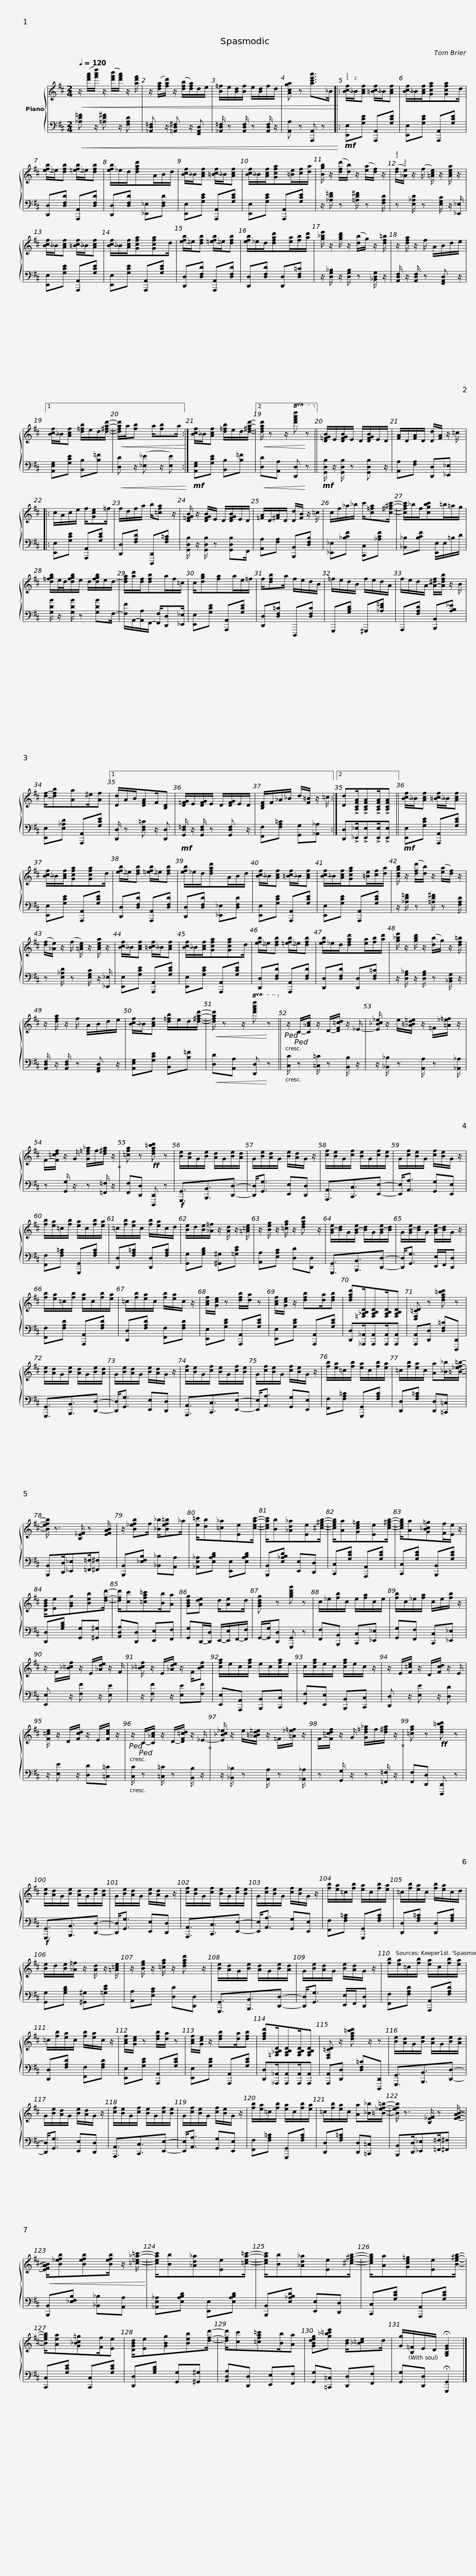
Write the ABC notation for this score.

X:1
%%score { 1 | 2 }
L:1/8
Q:1/4=120
M:2/4
I:linebreak $
K:D
V:1 treble
V:2 bass
V:1
!<(! z/ ([d'f'a']/[f'a'd'']/) z/ ([d'f'b']/[d'f'a']/) z/ [ad'f']/ | z/ ([dfa]/[fad']/) z/ ([dfb]/[dfa]/)d/e/ | [B-=f]/e/[Bd]/[B-f]/ e/[Bd]/f/d/ | [Acga] z [ac'e'a']>_B!<)! |: !1!!1![Bc-f-]/!2!_B/[Acf] [=Bc-f-]/_B/[Acf] |$ %5
 [Bc-f-]/_B/[Acf]/[Gcfa][Gcfa]d/ | [ef-b-]/_e/[dfb] [=ef-b-]/_e/[dfb] | [efb]/_e/d/[dfad']A/B/d/ | [Bc-f-]/_B/[Acf] [=Bc-f-]/_B/[Acf] | [Bc-f-]/_B/[Acf]/[Gcfa][=Be]/[cf]/[da]/ |$ %10
 [Bgb]/ z/ ([dfd']/[db]/) z/ ([ea]/[df]/) z/ | (!2!!4![df]/!2!!3![_Ae]/) z/ (f/ [=Ace]/) z/ [Acea]/ z/ | [Bc-f-]/_B/[Acf] [=Bc-f-]/_B/[Acf] | [Bc-f-]/_B/[Acf]/[Gcfa][Gcfa]d/ | [ef-b-]/_e/[dfb] [=ef-b-]/_e/[dfb] |$ %15
 [efb]/_e/d/[dfad'][ea]/[fb]/[ad']/ | [g_be']/ z/ [gbd']/ z/ ([db]/g/) z/ [df=b]/ | z/ [dfa]/ z/ f/ A/B/d/e/ |1 [Bc-f-]/_B/[Acf] [d=fb]/e/d/[d^fad']/- |!<(! [dfad']/a/[fb] a/[fb]a/!<)! :|$ %20
 [Bc-f-]/_B/[Acf] [d=fb]/e/d/[d^fad']/- |2!<(! [dfad']/ z z/!8va(! [d'f'a'd'']!<)! z!8va)! || [D=FGB]/E/[DFGB]/E/ D/[DFGB]/E/D/ | [FA]/D/[FA]/D/ [Dd]/[FA]/ z/ =c/ |: c/A/c/e/ f/[Gce]=f/ |$ %25
 f/d/f/a/ b/[=cfa] z/ | [D=FGB]/ z/ [DFGB]/E/ D/[DFGB]/E/D/ | [=FA]/D/[^FA]/D/ [Dd]/[FB]/ z/ =c/ | c/f/_a/_b/ c'/[c=fa][c^f^ac']/- |$ [cfac']/_b/f/[cgbc']=b/=a/g/ | %30
 [d=fgb]/e/4d/4[dfgb]/e/ d/[dfgb]/e/d/- | [dfa]/[ad']/[df]/[dfb]a/f/=c/ | c/[dgb][fa]a/e/=f/ | f/[dfb]a/ f/e/d/B/ |$ =f/e/d/B/ f/e/d/A/ | %35
 f/e/d/A/- [A-^df]/[Adfb]/ z/ B/ | [df]/-[dfb][Aa]^e/[Af] |1 [Dd]/A/B/[DFA]F/[B,D] | [D=FG]/E/[DFG]/E/ D/[DFG]/E/D/ |$ [B,DF]/F/_A/_B/ d/[F=B]/ z/ =c/ :|2 %40
 [Dd]!>![A,CFA]/!>![A,CFA]!>![A,CFA]/!>![A,CFA] || [Bc-f-]/_B/[Acf] [=Bc-f-]/_B/[Acf] | [Bc-f-]/_B/[Acf]/[Gcfa][Gcfa]d/ | [ef-b-]/_e/[dfb] [=ef-b-]/_e/[dfb] |$ [efb]/_e/d/[dfad']A/B/d/ | %45
 [Bc-f-]/_B/[Acf] [=Bc-f-]/_B/[Acf] | [Bc-f-]/_B/[Acf]/[Gcfa][=Be]/[cf]/[da]/ | [Bdgb]/ z/ ([dfd']/[db]/) z/ ([ea]/[df]/) z/ | ([df]/[_Ae]/) z/ (f/ [=Ace]/) z/ [Acea]/ z/ |$ [Bc-f-]/_B/[Acf] [=Bc-f-]/_B/[Acf] | %50
 [Bc-f-]/_B/[Acf]/[Gcfa][Gcfa]d/ | [ef-b-]/_e/[dfb] [=ef-b-]/_e/[dfb] | [efb]/_e/d/[dfad'][ea]/[fb]/[ad']/ | [g_be']/ z/ [gbd']/ z/ ([db]/g/) z/ [df=b]/ |$ z/ [dfa]/ z/ f/ A/B/d/e/ | %55
 [Bc-f-]/_B/[Acf] [d=fb]/e/d/[d^fad']/- |!<(! [dfad']/ z z/!8va(! [d'f'a'd'']!<)! z!8va)! ||!ped! z/!ped! C/-[C_Ac]/ z/ D/-[DF=cd]/ z/ _E/- |$ [E_Bc_e]/ z/ e/[_A=Bd=e]/ z/ =F/[=A_e=f]/ z/ | F/-[F=cdf]/ z/ G/ [Gd=f_a]/f/[d^fa]/ z/!ped-up! | %60
 [=cfa] z!ff! [dfa=c'd'] z | [Be]/[Ad]/G/[Be]/ [Ad]/G/[Be]/[Ad]/ | G/[Be]/[Ad]/G/ [Be]/[Ad]/G/ z/ |$ [cf]/[Be]/G/[cf]/ [Be]/G/[cf]/[Be]/ | G/[cf]/[Be]/G/ [cf]/[Be]/G/ z/ | %65
 [fb]/[ea]/=c/[fb]/ [ea]/c/[fb]/[ea]/ | =c/[fb]/[ea]/c/ [fb]/[ea]/c/d/ | [Be]/d/[Be]/[_A=f]/ z/ [Ad]/ z/ [=A=ce]/ |$ z/ [Beg]/ z/ [=cfa]/ z/ [dfad'] z/ | [GB-e]/[Bd]/G/[GB-e]/ [Bd]/G/[GB-e]/[Bd]/ | %70
 G/[GB-e]/[Bd]/G/ [GB-e]/[Bd]/G/ z/ | [fb]/[ea]/=c/[fb]/ [ea]/c/[fb]/[ea]/ | =c/[fb]/[ea]/c/ [fb]/[ea]/c/ z/ |$ [Acf]/[Gce]/ z [dfb]/[da]/ z | [Acf]/[Gce]/ z/ [dfb][da]/[dfb] | %75
 [dfad'][=F,_A,B,D]/[F,A,B,D][F,A,B,D]/[F,A,B,D] | [D,F,=CD] z [dfa=c'd'] z | [Be]/[Ad]/G/[Be]/ [Ad]/G/[Be]/[Ad]/ | G/[Be]/[Ad]/G/ [Be]/[Ad]/G/ z/ |$ [cf]/[Be]/G/[cf]/ [Be]/G/[cf]/[Be]/ | %80
 G/[cf]/[Be]/G/ [cf]/[Be]/G/ z/ | [fb]/[ea]/=c/[fb]/ [ea]/c/[fb]/[ea]/ | =c/[fb]/[ea]/c/ [Aa][_B_b]/[=B_ef=b]/- | [Befb]/ z3/2 [B,_EF]/ z [EFAB]/ |$ z/ [B_efb]f/ [_B_b]/[Bef=b]_a/ | %85
 [e=c']/[db][=c_a][Ee][ceac']/- | [ceac']/[Bb][_Ad_a][Ee][^ce^gb]/- | [cegb]/[Aa][Gce=g][Ee][ce^gb]/- | [cegb]/[Aa][G_Bc=g][Ff]/[Ee]/ z/ |$ [DGBd]/[Ee][GBg][Beb][dfd']/- | %90
 [dfd']/[cc'][=cfa=c'][Bb]/[Aa] | [GBdg][Ade] d/[Ae]d/ | [GBdg] z [gbd'g'] z | c/_e/[fb]/c/ e/[fa]/c/e/ | [fb]/c/_e/[fa]/ c/e/[fb]/ z/ |$ %95
 z/ F/[_B=cf]/ z/ E/[_Ade]/ z/ F/ | [_B=cf]/ z/ E/[_Ade]/ z/ F/[Bcf] | [cfa]/e/c/[cfa]/ e/c/[cfa]/e/ | c/[cfa]/e/c/ [cfa]/e/c/ z/ | z/ E/[F=ce]/ z/ D/[Fcd]/ z/ E/ |$ %100
 [F=ce]/ z/ D/[Fcd]/ z/ E/[Fce]/ z/ |!ped! z/!ped! C/-[C_Ac]/ z/ D/-[DF=cd]/ z/ _E/-!ped-up! | [E_Bc_e]/ z/ e/[_A=Bd=e]/ z/ =F/[=A_e=f]/ z/ | F/-[F=cdf]/ z/ G/ [Gd=f_a]/f/[d^fa]/ z/!ped-up! |$ [=cfa] z!ff! [dfa=c'd'] z | %105
 [Be]/[Ad]/G/[Be]/ [Ad]/G/[Be]/[Ad]/ | G/[Be]/[Ad]/G/ [Be]/[Ad]/G/ z/ | [cf]/[Be]/G/[cf]/ [Be]/G/[cf]/[Be]/ | G/[cf]/[Be]/G/ [cf]/[Be]/G/ z/ | [fb]/[ea]/=c/[fb]/ [ea]/c/[fb]/[ea]/ |$ %110
 =c/[fb]/[ea]/c/ [fb]/[ea]/c/d/ | [Be]/d/[Be]/[_A=f]/ z/ [Ad]/ z/ [=A=ce]/ | z/ [Beg]/ z/ [=cfa]/ z/ [dfad'] z/ | [Be]/[Ad]/G/[Be]/ [Ad]/G/[Be]/[Ad]/ | G/[Be]/[Ad]/G/ [Be]/[Ad]/G/ z/ |$ %115
 [fb]/[ea]/=c/[fb]/ [ea]/c/[fb]/[ea]/ | =c/[fb]/[ea]/c/ [fb]/[ea]/c/ z/ | [Acf]/[Gce]/ z [dfb]/[da]/ z | [Acf]/[Gce]/ z/ [dfb][da]/[dfb] | [dfad'][=F,_A,B,D]/[F,A,B,D][F,A,B,D]/[F,A,B,D] |$ %120
 [D,F,=CD] z/ [dfa=c'd'] z/ z | [Be]/[Ad]/G/[Be]/ [Ad]/G/[Be]/[Ad]/ | G/[Be]/[Ad]/G/ [Be]/[Ad]/G/ z/ | [cf]/[Be]/G/[cf]/ [Be]/G/[cf]/[Be]/ | G/[cf]/[Be]/G/ [cf]/[Be]/G/ z/ | %125
 [fb]/[ea]/=c/[fb]/ [ea]/c/[fb]/[ea]/ |$ =c/[fb]/[ea]/c/ [Aa][_B_b]/[=B_ef=b]/- | [Befb]/ z3/2 [B,_EF]/ z [EFAB]/- |!<(! [EFAB]/[B_efb][Befb][Befb]/ z/ [=c=e_a=c']/-!<)! | [ceac']/[Bb][_Ad_a][Ee][=cea=c']/- |$ %130
 [ceac']/[Bb][_Ad_a][Ee][^ce^gb]/- | [cegb]/[Aa][Gce=g][Ee][Be^gb]/- | [Begb]/[Aea][G_Bc=g][Ff]/[Ee] | [DGBd]/[Ee][GBg][Beb][dfd']/- | [dfd']/[cc'][=cfa=c'][Bb]/[Aa] |$ %135
 [GBdeg][g_b=c'e'] [Bd]/[_B=ce]d/ | [Gg]/[B,=F]/E/D/ !fermata![G,B,EG]2 |] %137
V:2
!<(! [_A,D=F] z/ [=A,D^F] z/ [F,A,D] | [_A,,D,=F,] z/ [=A,,D,^F,] z/ [F,,A,,D,] | [_A,,D,=F,]/ z [A,,D,F,]/ z [A,,D,F,]/ z/ | [A,,A,] z [A,,,A,,] z!<)! |:!mf! [E,,E,][G,CE] [A,,,A,,][G,CE] |$ %5
 [E,,E,][G,CE] [A,,,A,,][G,CE] | [D,,D,][D,F,D] [A,,,A,,][D,F,D] | [D,,D,][D,F,D] [_E,,_E,][D,F,D] | [E,,E,][G,CE] [A,,,A,,][G,CE] | [E,,E,][G,CE] [A,,,A,,][G,CE] |$ %10
 z/ [_A,D=F]/ z [=A,D^F]/ z [F,A,D]/ | z [E,_A,D]/ z [E,G,C]/ z/ [_E,,_E,]/ | [E,,E,][G,CE] [A,,,A,,][G,CE] | [E,,E,][G,CE] [A,,,A,,][G,CE] | [D,,D,][D,F,D] [A,,,A,,][D,F,D] |$ %15
 [D,,D,][D,F,D] [D,,D,][D,F,=C] | z/ [D,G,_B,]/ z/ [D,G,B,]/ z [_B,,D,G,]/ z/ | [A,,D,F,]/ z/ [A,,D,F,]/ z [F,,A,,D,] z/ |1 [A,,E,G,][G,CE] [B,,B,][B,=F] |!<(! [D,D] z/ ([_E,_E] z/ [E,E])!<)! :|$ %20
!mf! [A,,E,G,][G,CE] [B,,B,][B,=F] |2!<(! [D,D][A,,A,] [D,,D,]!<)! z ||!mf! [G,,D,B,]/ z/ [G,,D,B,]/ z [G,,D,B,] z/ | [A,,A,][F,A,] [D,,D,][_E,,_E,] |: [E,,E,][G,CE] [A,,,A,,][G,CE] |$ %25
 [D,,D,][F,A,D] [D,,,D,,][F,A,=C] | [G,,D,B,]/ z/ [G,,D,B,]/ z [G,,D,B,]F,,/ | [A,,A,][F,A,] [B,,,B,,][D,F,B,] | [_E,,_E,][_B,CF] [C,,C,][_A,CF] |$ [_B,,_B,][B,CF] [E,,E,]/E,/=B,/D/ | %30
 [G,DB]/ z/ [G,DB]/ z [G,DB]F,/- | [F,F]/A,,/-[A,,A,]/F,,/- [F,,F,]/[D,,D,][_E,,_E,]/ | [E,,E,][G,CE] [A,,,A,,][G,CE] | [D,,D,][D,F,=C] D,,,[D,F,C] |$ G,,,[G,B,D] ^G,,,[_A,D=F] | %35
 A,,,[F,A,D] [B,,,B,,][A,B,_E] | [E,,E,][E,_A,D] [A,,,A,,][G,CE] |1 [D,,D,]/ z [D,F,=C] z/ [D,,D,] |!mf! [G,,D,=F,]/ z/ [G,,D,F,]/ z [G,,D,F,] z/ |$ [F,,F,][F,A,=C] [G,,G,][_A,,_A,] :|2 %40
 [D,,D,]!>![_E,,_E,]/!>![E,,E,]!>![E,,E,]/!>![E,,E,] ||!mf! [E,,E,][G,CE] [A,,,A,,][G,CE] | [E,,E,][G,CE] [A,,,A,,][G,CE] | [D,,D,][D,F,D] [A,,,A,,][D,F,D] |$ [D,,D,][D,F,D] [_E,,_E,][D,F,D] | %45
 [E,,E,][G,CE] [A,,,A,,][G,CE] | [E,,E,][G,CE] [A,,,A,,][G,CE] | z/ [_A,D=F]/ z [=A,D^F]/ z [F,A,D]/ | z [E,_A,D]/ z [E,G,C]/ z/ [_E,,_E,]/ |$ [E,,E,][G,CE] [A,,,A,,][G,CE] | %50
 [E,,E,][G,CE] [A,,,A,,][G,CE] | [D,,D,][D,F,D] [A,,,A,,][D,F,D] | [D,,D,][D,F,D] [D,,D,][D,F,=C] | z/ [D,G,_B,]/ z/ [D,G,B,]/ z [_B,,D,G,]/ z/ |$ [A,,D,F,]/ z/ [A,,D,F,]/ z [F,,A,,D,] z/ | %55
 [A,,E,G,][G,CE] [B,,B,][B,=F] |!<(! [D,D][A,,A,] [D,,D,]!<)! z || [C,C]/ z [=C,=C]/ z [B,,B,]/ z/ |$ z/ [_B,,_B,]/ z [A,,A,]/ z [_A,,_A,]/ | z [G,,G,]/ z/ z [=F,,=F,]/ z/ | %60
 [F,,F,][D,,D,] [D,,,D,,] z |!f! [G,,,G,,]3/2[B,,,B,,]3/2[D,,D,]- | [D,,D,]<[G,,G,] [E,,E,][D,,D,] |$ [A,,,A,,]3/2[C,,C,]3/2[E,,E,]- | [E,,E,]<[A,,A,] [G,,G,][E,,E,] | %65
 [F,,F,][F,A,=C] [G,,,G,,][F,A,C] | [D,,D,][F,A,=C] [D,,D,][F,A,C] | [G,,G,][G,B,D] [^G,,^G,][=G,CE] |$ [A,,A,][E,A,C] [D,D][D,,D,] | [G,,,G,,]3/2[B,,,B,,]3/2[D,,D,]- | %70
 [D,,D,]<[G,,G,] [E,,E,]/F,,/[D,,D,] | [F,,F,][F,A,D] [A,,,A,,][F,A,D] | [D,,D,][F,A,D] [F,,F,][F,A,D] |$ [E,,E,][G,CE] [A,,,A,,][G,CE] | [E,,E,][G,CE] [A,,,A,,][G,CE] | %75
 [D,,D,][_A,,,_A,,]/[A,,,A,,][A,,,A,,]/[A,,,A,,] | [A,,,A,,][D,,D,] [D,F,=C][D,,,D,,] | [G,,,G,,]3/2[B,,,B,,]3/2[D,,D,]- | [D,,D,]<[G,,G,] [E,,E,][D,,D,] |$ [A,,,A,,]3/2[C,,C,]3/2[E,,E,]- | %80
 [E,,E,]<[A,,A,] [G,,G,][E,,E,] | [F,,F,][F,A,=C] [G,,,G,,][F,A,C] | [D,,D,][F,A,=C] [D,,D,][=C,,=C,] | [B,,,B,,][D,,D,]/[_E,,_E,][=F,,=F,]/[^F,,^F,] |$ [B,,,B,,][_E,F,B,] [_B,,_B,][A,,A,] | %85
 [_A,,E,_A,][E,A,B,D] [E,,E,][E,A,B,D] | [B,,,B,,][E,_A,B,D] [E,,E,][D,,D,] | [C,,C,][G,CE] [A,,,A,,][G,CE] | [C,,C,][G,CE] [B,,,B,,][G,CE] |$ [D,,D,][G,B,D] [G,,G,][^G,,^G,] | %90
 [A,,D,A,][D,,D,] [E,,E,][F,,F,] | [G,,G,]D,,/-[D,,D,]/ E,,/-[E,,E,]/F,,/-[F,,F,]/ | G,,/-[G,,G,]/[D,,D,] [G,,,G,,] z | [F,,F,][B,,,B,,] [C,,C,][_E,,_E,] | [G,,G,][F,,F,] [C,,C,][_E,,_E,] |$ %95
 [E,,E,] z/ [F,F] z/ [E,E] | z/ [F,F] z/ [E,E][F,F] | [E,,E,][A,,,A,,] [B,,,B,,][C,,C,] | [F,,F,][E,,E,] [B,,,B,,][C,,C,] | [D,,D,] z/ [E,E] z/ [D,D] |$ %100
 z/ [E,E] z/ [D,D][=C,=C] | [C,C]/ z [=C,=C]/ z [B,,B,]/ z/ | z/ [_B,,_B,]/ z [A,,A,]/ z [_A,,_A,]/ | z [G,,G,]/ z/ z [=F,,=F,]/ z/ |$ [F,,F,][D,,D,] [D,,,D,,] z | %105
!f! [G,,,G,,]3/2[B,,,B,,]3/2[D,,D,]- | [D,,D,]<[G,,G,] [E,,E,][D,,D,] | [A,,,A,,]3/2[C,,C,]3/2[E,,E,]- | [E,,E,]<[A,,A,] [G,,G,][E,,E,] | [F,,F,][F,A,=C] [G,,,G,,][F,A,C] |$ %110
 [D,,D,][F,A,=C] [D,,D,][F,A,C] | [G,,G,][G,B,D] [^G,,^G,][=G,CE] | [A,,A,][E,A,C] [D,D][D,,D,] | [G,,,G,,]3/2[B,,,B,,]3/2[D,,D,]- | [D,,D,]<[G,,G,] [E,,E,]/F,,/[D,,D,] |$ %115
 [F,,F,][F,A,D] [A,,,A,,][F,A,D] | [D,,D,][F,A,D] [F,,F,][F,A,D] | [E,,E,][G,CE] [A,,,A,,][G,CE] | [E,,E,][G,CE] [A,,,A,,][G,CE] | [D,,D,][_A,,,_A,,]/[A,,,A,,][A,,,A,,]/[A,,,A,,] |$ %120
 [A,,,A,,][D,,D,] [D,F,=C][D,,,D,,] | [G,,,G,,]3/2[B,,,B,,]3/2[D,,D,]- | [D,,D,]<[G,,G,] [E,,E,][D,,D,] | [A,,,A,,]3/2[C,,C,]3/2[E,,E,]- | [E,,E,]<[A,,A,] [G,,G,][E,,E,] | %125
 [F,,F,][F,A,=C] [G,,,G,,][F,A,C] |$ [D,,D,][F,A,=C] [D,,D,][=C,,=C,] | [B,,,B,,][D,,D,]/[_E,,_E,][=F,,=F,]/[^F,,^F,] | [B,,,B,,][_E,F,B,] [_B,,_B,][A,,A,] | [_A,,E,_A,][E,A,B,D] [E,,E,][E,A,B,D] |$ %130
 [B,,,B,,][E,_A,B,D] [E,,E,][D,,D,] | [C,,C,][G,CE] [A,,,A,,][G,CE] | [C,,C,][G,CE] [C,,C,][G,CE] | [D,,D,][G,B,D] [G,,G,][^G,,^G,] | [A,,D,A,][D,,D,] [E,,E,][F,,F,] |$ %135
 [G,,G,][=C,,=C,] [D,,D,][F,,F,] | [G,,G,][D,,D,] !fermata![G,,,G,,]2 |] %137
